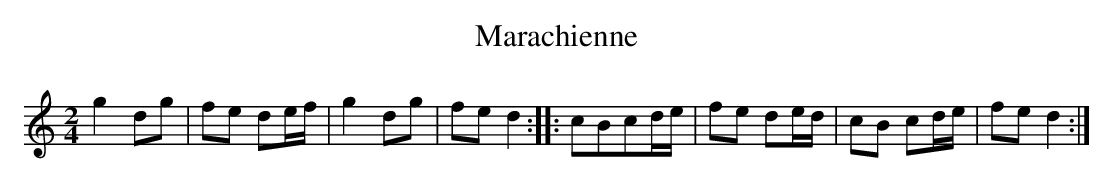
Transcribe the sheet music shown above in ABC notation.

X:1
T:Marachienne
M:2/4
L:1/8
K:C
g2dg|fe de/f/|g2dg|fed2:||:cBcd/e/|fe de/d/|cB cd/e/|fed2:|
